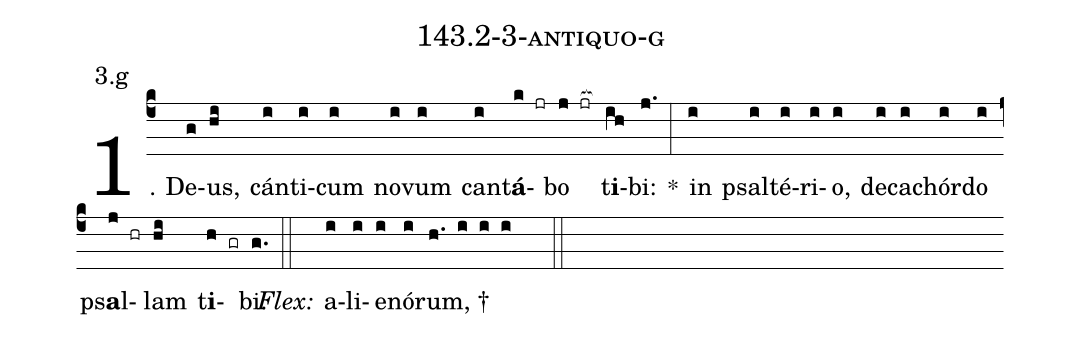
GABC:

name: 143.2-3-antiquo-g;
annotation: 3.g;
%%
(c4)1. De(g)us,(hi) cán(i)ti(i)cum(i) no(i)vum(i) can(i)t<b>á</b>(k jr)bo(j jr[ocb:1{]) t<b>i</b>(ih[ocb:0}])bi:(j.) *(:) in(i) psal(i)té(i)ri(i)o,(i) de(i)ca(i)chór(i)do(i) ps<b>a</b>l(j hr)lam(hi) t<b>i</b>(h gr)bi.(g.) (::)
<i>Flex:</i>()  a(i)li(i)e(i)nó(i)rum, †(h. i i i  ::)
